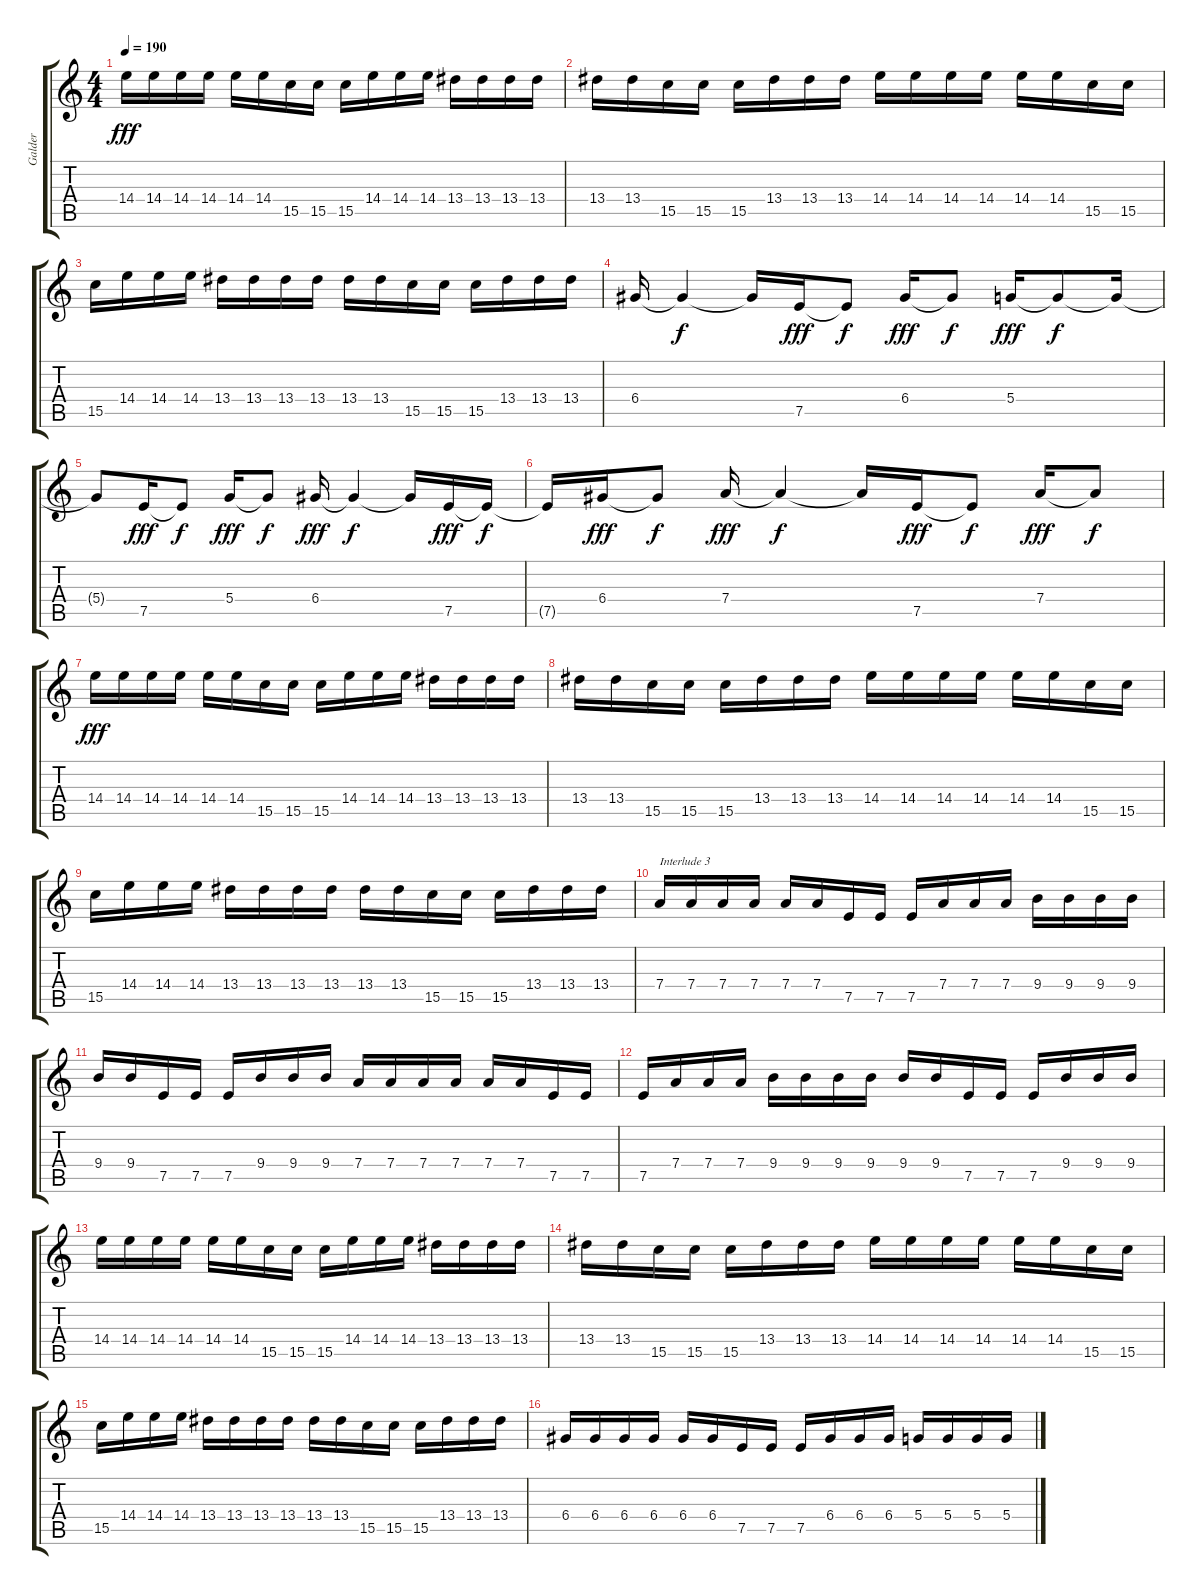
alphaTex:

\track ("Galder" "Galder") {instrument distortionguitar}
\staff {score tabs}
\tuning (E4 B3 G3 D3 A2 E2) {hide}
\ts (4 4)
\tempo 190
\clef g2
\ks c
14.4.16{dy fff} 14.4.16 14.4.16 14.4.16 14.4.16 14.4.16 15.5.16 15.5.16 15.5.16 14.4.16 14.4.16 14.4.16 13.4.16 13.4.16 13.4.16 13.4.16 |
13.4.16 13.4.16 15.5.16 15.5.16 15.5.16 13.4.16 13.4.16 13.4.16 14.4.16 14.4.16 14.4.16 14.4.16 14.4.16 14.4.16 15.5.16 15.5.16 |
15.5.16 14.4.16 14.4.16 14.4.16 13.4.16 13.4.16 13.4.16 13.4.16 13.4.16 13.4.16 15.5.16 15.5.16 15.5.16 13.4.16 13.4.16 13.4.16 |
6.4.16 6.4{t}.4{dy f} 6.4{t}.16 7.5.16{dy fff} 7.5{t}.8{dy f} 6.4.16{dy fff} 6.4{t}.8{dy f} 5.4.16{dy fff} 5.4{t}.8{dy f} 5.4{t}.16 |
5.4{t}.8 7.5.16{dy fff} 7.5{t}.8{dy f} 5.4.16{dy fff} 5.4{t}.8{dy f} 6.4.16{dy fff} 6.4{t}.4{dy f} 6.4{t}.16 7.5.16{dy fff} 7.5{t}.16{dy f} |
7.5{t}.16 6.4.16{dy fff} 6.4{t}.8{dy f} 7.4.16{dy fff} 7.4{t}.4{dy f} 7.4{t}.16 7.5.16{dy fff} 7.5{t}.8{dy f} 7.4.16{dy fff} 7.4{t}.8{dy f} |
14.4.16{dy fff} 14.4.16 14.4.16 14.4.16 14.4.16 14.4.16 15.5.16 15.5.16 15.5.16 14.4.16 14.4.16 14.4.16 13.4.16 13.4.16 13.4.16 13.4.16 |
13.4.16 13.4.16 15.5.16 15.5.16 15.5.16 13.4.16 13.4.16 13.4.16 14.4.16 14.4.16 14.4.16 14.4.16 14.4.16 14.4.16 15.5.16 15.5.16 |
15.5.16 14.4.16 14.4.16 14.4.16 13.4.16 13.4.16 13.4.16 13.4.16 13.4.16 13.4.16 15.5.16 15.5.16 15.5.16 13.4.16 13.4.16 13.4.16 |
7.4.16{txt "Interlude 3"} 7.4.16 7.4.16 7.4.16 7.4.16 7.4.16 7.5.16 7.5.16 7.5.16 7.4.16 7.4.16 7.4.16 9.4.16 9.4.16 9.4.16 9.4.16 |
9.4.16 9.4.16 7.5.16 7.5.16 7.5.16 9.4.16 9.4.16 9.4.16 7.4.16 7.4.16 7.4.16 7.4.16 7.4.16 7.4.16 7.5.16 7.5.16 |
7.5.16 7.4.16 7.4.16 7.4.16 9.4.16 9.4.16 9.4.16 9.4.16 9.4.16 9.4.16 7.5.16 7.5.16 7.5.16 9.4.16 9.4.16 9.4.16 |
14.4.16 14.4.16 14.4.16 14.4.16 14.4.16 14.4.16 15.5.16 15.5.16 15.5.16 14.4.16 14.4.16 14.4.16 13.4.16 13.4.16 13.4.16 13.4.16 |
13.4.16 13.4.16 15.5.16 15.5.16 15.5.16 13.4.16 13.4.16 13.4.16 14.4.16 14.4.16 14.4.16 14.4.16 14.4.16 14.4.16 15.5.16 15.5.16 |
15.5.16 14.4.16 14.4.16 14.4.16 13.4.16 13.4.16 13.4.16 13.4.16 13.4.16 13.4.16 15.5.16 15.5.16 15.5.16 13.4.16 13.4.16 13.4.16 |
6.4.16 6.4.16 6.4.16 6.4.16 6.4.16 6.4.16 7.5.16 7.5.16 7.5.16 6.4.16 6.4.16 6.4.16 5.4.16 5.4.16 5.4.16 5.4.16
